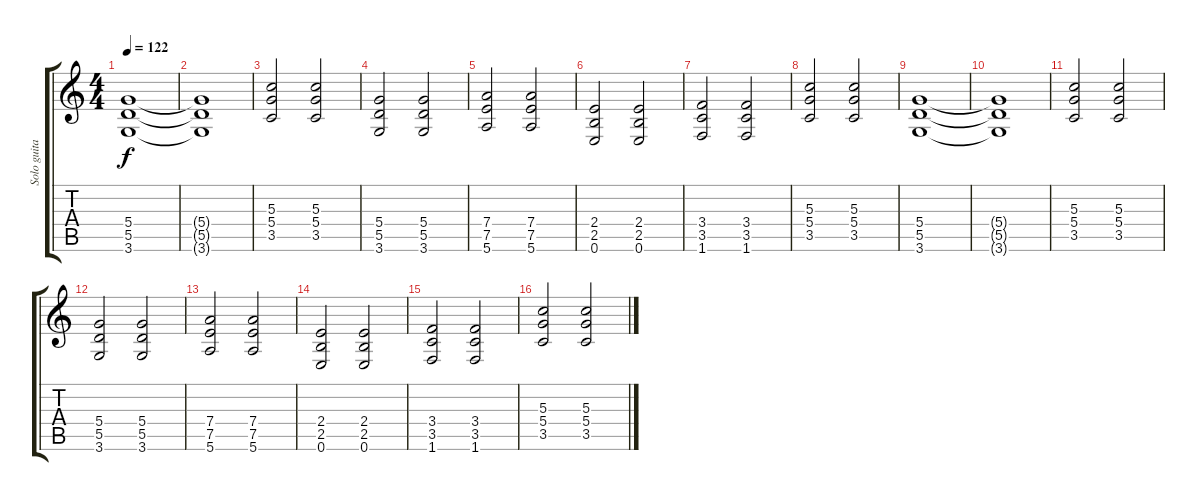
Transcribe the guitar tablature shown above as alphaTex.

\track ("Solo guitar 1" "Solo guita") {instrument distortionguitar}
\staff {score tabs}
\tuning (E4 B3 G3 D3 A2 E2) {hide}
\ts (4 4)
\tempo 122
\clef g2
\ks c
(5.4 5.5 3.6).1{dy f} |
(5.4{t} 5.5{t} 3.6{t}).1 |
(5.3 5.4 3.5).2{volume 13 balance 0 instrument distortionguitar} (5.3 5.4 3.5).2 |
(5.4 5.5 3.6).2{volume 13 balance 0 instrument distortionguitar} (5.4 5.5 3.6).2 |
(7.4 7.5 5.6).2{volume 13 balance 0 instrument distortionguitar} (7.4 7.5 5.6).2 |
(2.4 2.5 0.6).2{volume 13 balance 0 instrument distortionguitar} (2.4 2.5 0.6).2 |
(3.4 3.5 1.6).2{volume 13 balance 0 instrument distortionguitar} (3.4 3.5 1.6).2 |
(5.3 5.4 3.5).2{volume 13 balance 0 instrument distortionguitar} (5.3 5.4 3.5).2 |
(5.4 5.5 3.6).1 |
(5.4{t} 5.5{t} 3.6{t}).1 |
(5.3 5.4 3.5).2{volume 13 balance 0 instrument distortionguitar} (5.3 5.4 3.5).2 |
(5.4 5.5 3.6).2{volume 13 balance 0 instrument distortionguitar} (5.4 5.5 3.6).2 |
(7.4 7.5 5.6).2{volume 13 balance 0 instrument distortionguitar} (7.4 7.5 5.6).2 |
(2.4 2.5 0.6).2{volume 13 balance 0 instrument distortionguitar} (2.4 2.5 0.6).2 |
(3.4 3.5 1.6).2{volume 13 balance 0 instrument distortionguitar} (3.4 3.5 1.6).2 |
(5.3 5.4 3.5).2{volume 13 balance 0 instrument distortionguitar} (5.3 5.4 3.5).2
